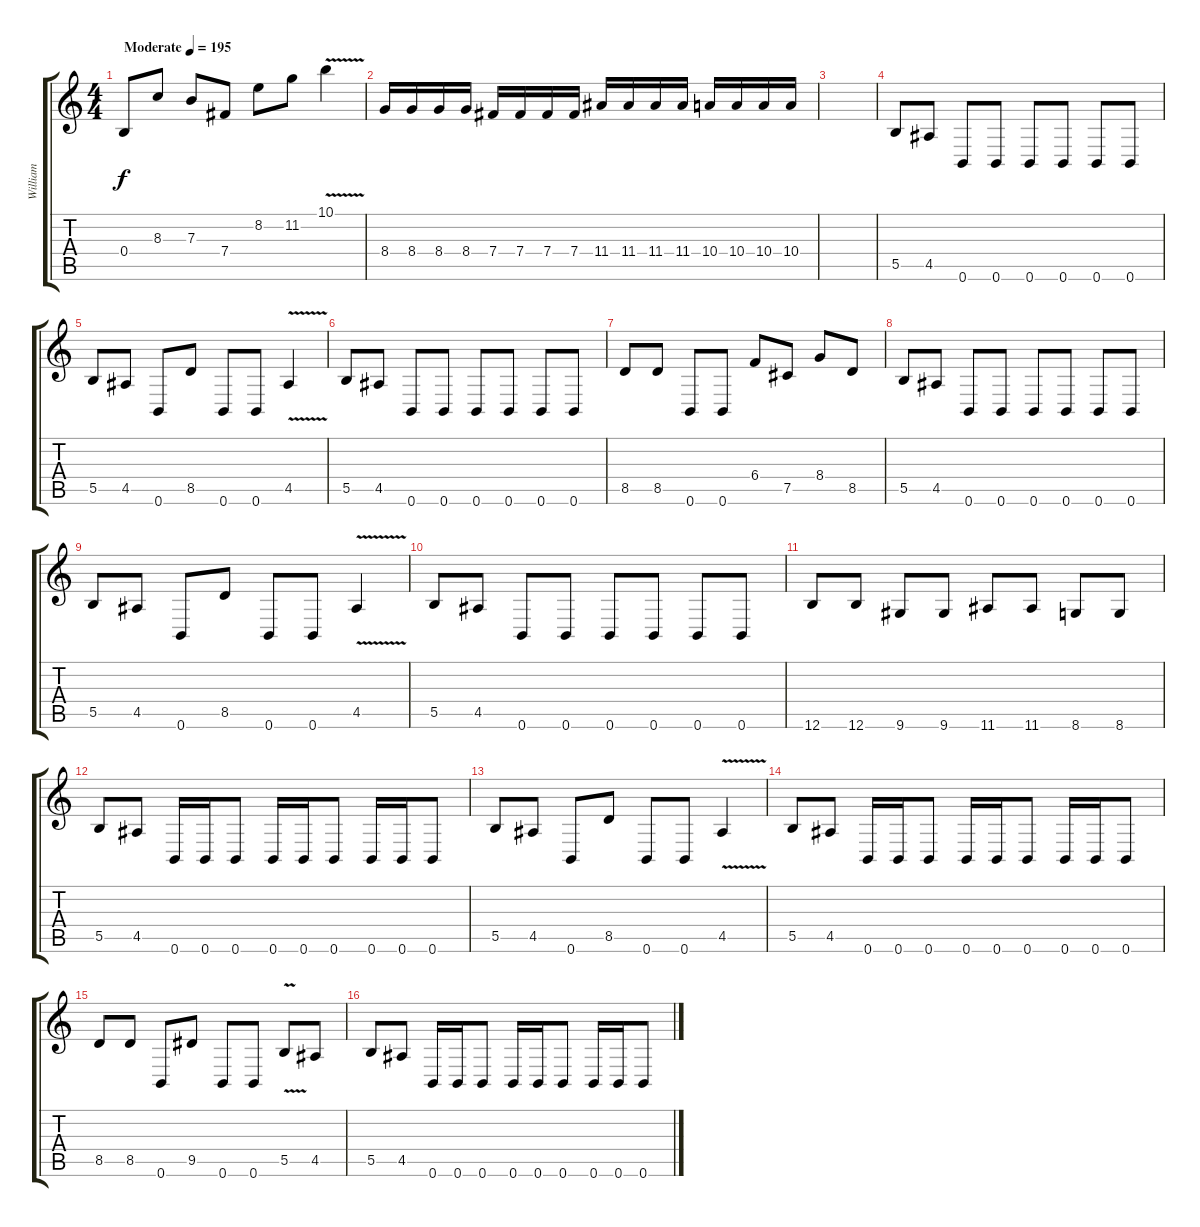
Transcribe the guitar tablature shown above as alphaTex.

\track ("William" "William") {instrument overdrivenguitar}
\staff {score tabs}
\tuning (Db4 Ab3 E3 B2 Gb2 B1) {hide}
\ts (4 4)
\tempo (195 "Moderate")
\clef g2
\ks c
0.4.8{dy f instrument overdrivenguitar} 8.3.8 7.3.8 7.4.8 8.2.8 11.2.8 10.1{v}.4 |
8.4.16 8.4.16 8.4.16 8.4.16 7.4.16 7.4.16 7.4.16 7.4.16 11.4.16 11.4.16 11.4.16 11.4.16 10.4.16 10.4.16 10.4.16 10.4.16 |
|
5.5.8 4.5.8 0.6.8 0.6.8 0.6.8 0.6.8 0.6.8 0.6.8 |
5.5.8 4.5.8 0.6.8 8.5.8 0.6.8 0.6.8 4.5{v}.4 |
5.5.8 4.5.8 0.6.8 0.6.8 0.6.8 0.6.8 0.6.8 0.6.8 |
8.5.8 8.5.8 0.6.8 0.6.8 6.4.8 7.5.8 8.4.8 8.5.8 |
5.5.8 4.5.8 0.6.8 0.6.8 0.6.8 0.6.8 0.6.8 0.6.8 |
5.5.8 4.5.8 0.6.8 8.5.8 0.6.8 0.6.8 4.5{v}.4 |
5.5.8 4.5.8 0.6.8 0.6.8 0.6.8 0.6.8 0.6.8 0.6.8 |
12.6.8 12.6.8 9.6.8 9.6.8 11.6.8 11.6.8 8.6.8 8.6.8 |
5.5.8 4.5.8 0.6.16 0.6.16 0.6.8 0.6.16 0.6.16 0.6.8 0.6.16 0.6.16 0.6.8 |
5.5.8 4.5.8 0.6.8 8.5.8 0.6.8 0.6.8 4.5{v}.4 |
5.5.8 4.5.8 0.6.16 0.6.16 0.6.8 0.6.16 0.6.16 0.6.8 0.6.16 0.6.16 0.6.8 |
8.5.8 8.5.8 0.6.8 9.5.8 0.6.8 0.6.8 5.5{v}.8 4.5.8 |
5.5.8 4.5.8 0.6.16 0.6.16 0.6.8 0.6.16 0.6.16 0.6.8 0.6.16 0.6.16 0.6.8
